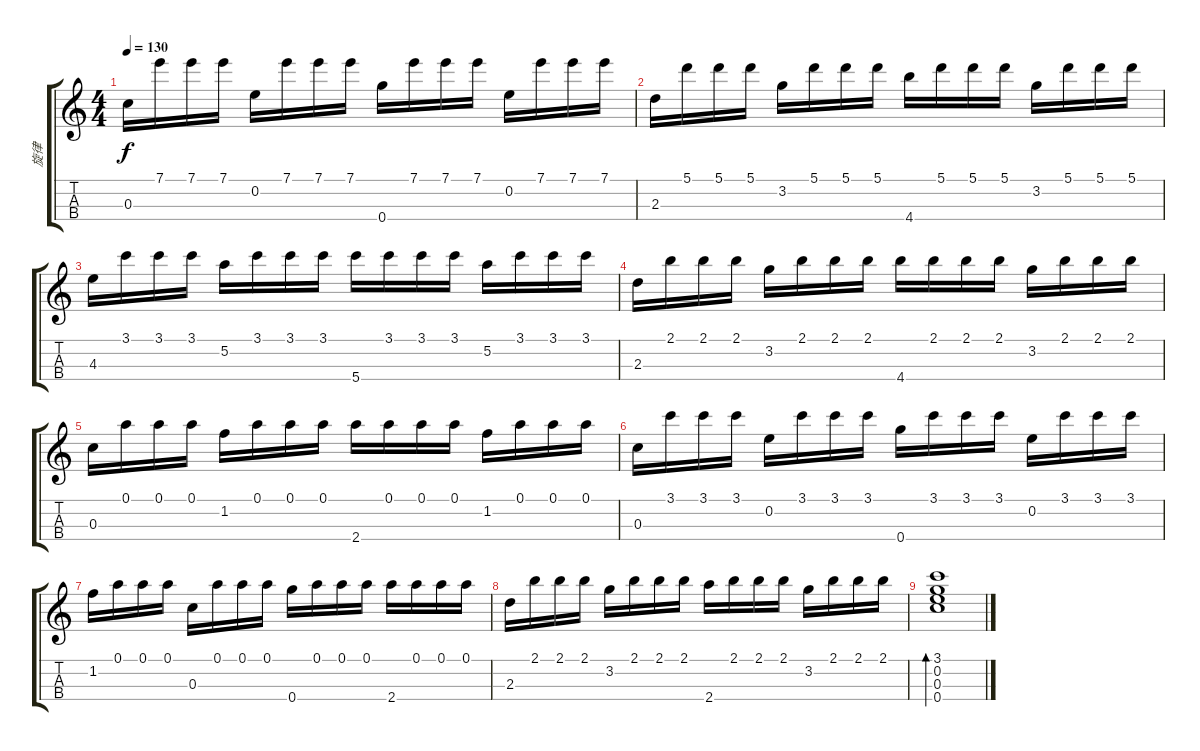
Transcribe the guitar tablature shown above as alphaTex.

\track ("旋律" "旋律") {instrument acousticguitarnylon}
\staff {score tabs}
\tuning (A4 E4 C4 G4) {hide}
\ts (4 4)
\tempo 130
\clef g2
\ks c
0.3.16{dy f} 7.1.16 7.1.16 7.1.16 0.2.16 7.1.16 7.1.16 7.1.16 0.4.16 7.1.16 7.1.16 7.1.16 0.2.16 7.1.16 7.1.16 7.1.16 |
2.3.16 5.1.16 5.1.16 5.1.16 3.2.16 5.1.16 5.1.16 5.1.16 4.4.16 5.1.16 5.1.16 5.1.16 3.2.16 5.1.16 5.1.16 5.1.16 |
4.3.16 3.1.16 3.1.16 3.1.16 5.2.16 3.1.16 3.1.16 3.1.16 5.4.16 3.1.16 3.1.16 3.1.16 5.2.16 3.1.16 3.1.16 3.1.16 |
2.3.16 2.1.16 2.1.16 2.1.16 3.2.16 2.1.16 2.1.16 2.1.16 4.4.16 2.1.16 2.1.16 2.1.16 3.2.16 2.1.16 2.1.16 2.1.16 |
0.3.16 0.1.16 0.1.16 0.1.16 1.2.16 0.1.16 0.1.16 0.1.16 2.4.16 0.1.16 0.1.16 0.1.16 1.2.16 0.1.16 0.1.16 0.1.16 |
0.3.16 3.1.16 3.1.16 3.1.16 0.2.16 3.1.16 3.1.16 3.1.16 0.4.16 3.1.16 3.1.16 3.1.16 0.2.16 3.1.16 3.1.16 3.1.16 |
1.2.16 0.1.16 0.1.16 0.1.16 0.3.16 0.1.16 0.1.16 0.1.16 0.4.16 0.1.16 0.1.16 0.1.16 2.4.16 0.1.16 0.1.16 0.1.16 |
2.3.16 2.1.16 2.1.16 2.1.16 3.2.16 2.1.16 2.1.16 2.1.16 2.4.16 2.1.16 2.1.16 2.1.16 3.2.16 2.1.16 2.1.16 2.1.16 |
(3.1 0.2 0.3 0.4).1{bd 480}
